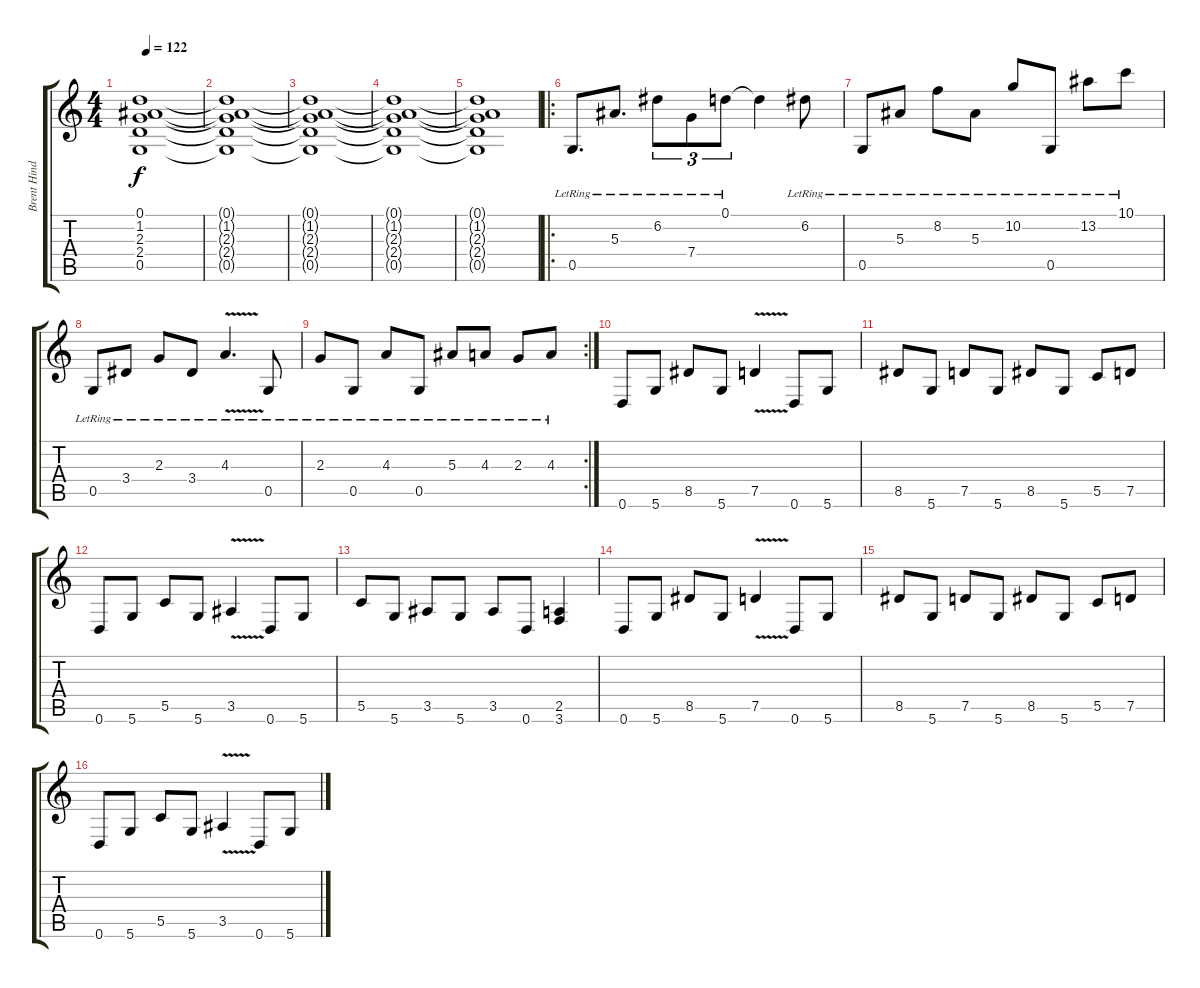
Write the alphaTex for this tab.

\track ("Brent Hinds" "Brent Hind") {instrument overdrivenguitar}
\staff {score tabs}
\tuning (D4 A3 F3 C3 G2 D2) {hide}
\ts (4 4)
\tempo 122
\clef g2
\ks c
(0.1{t} 1.2{t} 2.3{t} 2.4{t} 0.5{t}).1{dy f} |
(0.1{t} 1.2{t} 2.3{t} 2.4{t} 0.5{t}).1 |
(0.1{t} 1.2{t} 2.3{t} 2.4{t} 0.5{t}).1 |
(0.1{t} 1.2{t} 2.3{t} 2.4{t} 0.5{t}).1 |
(0.1{t} 1.2{t} 2.3{t} 2.4{t} 0.5{t}).1 |
\ro
0.5{lr}.8{d} 5.3{lr}.8{d} 6.2{lr}.8{tu (3 2)} 7.4{lr}.8{tu (3 2)} 0.1{lr}.8{tu (3 2)} 0.1{t}.4 6.2{lr}.8 |
0.5{lr}.8 5.3{lr}.8 8.2{lr}.8 5.3{lr}.8 10.2{lr}.8 0.5{lr}.8 13.2{lr}.8 10.1{lr}.8 |
0.5{lr}.8 3.4{lr}.8 2.3{lr}.8 3.4{lr}.8 4.3{v lr}.4{d} 0.5{lr}.8 |
\rc 2
2.3{lr}.8 0.5{lr}.8 4.3{lr}.8 0.5{lr}.8 5.3{lr}.8 4.3{lr}.8 2.3{lr}.8 4.3{lr}.8 |
0.6.8{instrument overdrivenguitar} 5.6.8 8.5.8 5.6.8 7.5{v}.4 0.6.8 5.6.8 |
8.5.8 5.6.8 7.5.8 5.6.8 8.5.8 5.6.8 5.5.8 7.5.8 |
0.6.8 5.6.8 5.5.8 5.6.8 3.5{v}.4 0.6.8 5.6.8 |
5.5.8 5.6.8 3.5.8 5.6.8 3.5.8 0.6.8 (2.5 3.6).4 |
0.6.8 5.6.8 8.5.8 5.6.8 7.5{v}.4 0.6.8 5.6.8 |
8.5.8 5.6.8 7.5.8 5.6.8 8.5.8 5.6.8 5.5.8 7.5.8 |
0.6.8 5.6.8 5.5.8 5.6.8 3.5{v}.4 0.6.8 5.6.8
